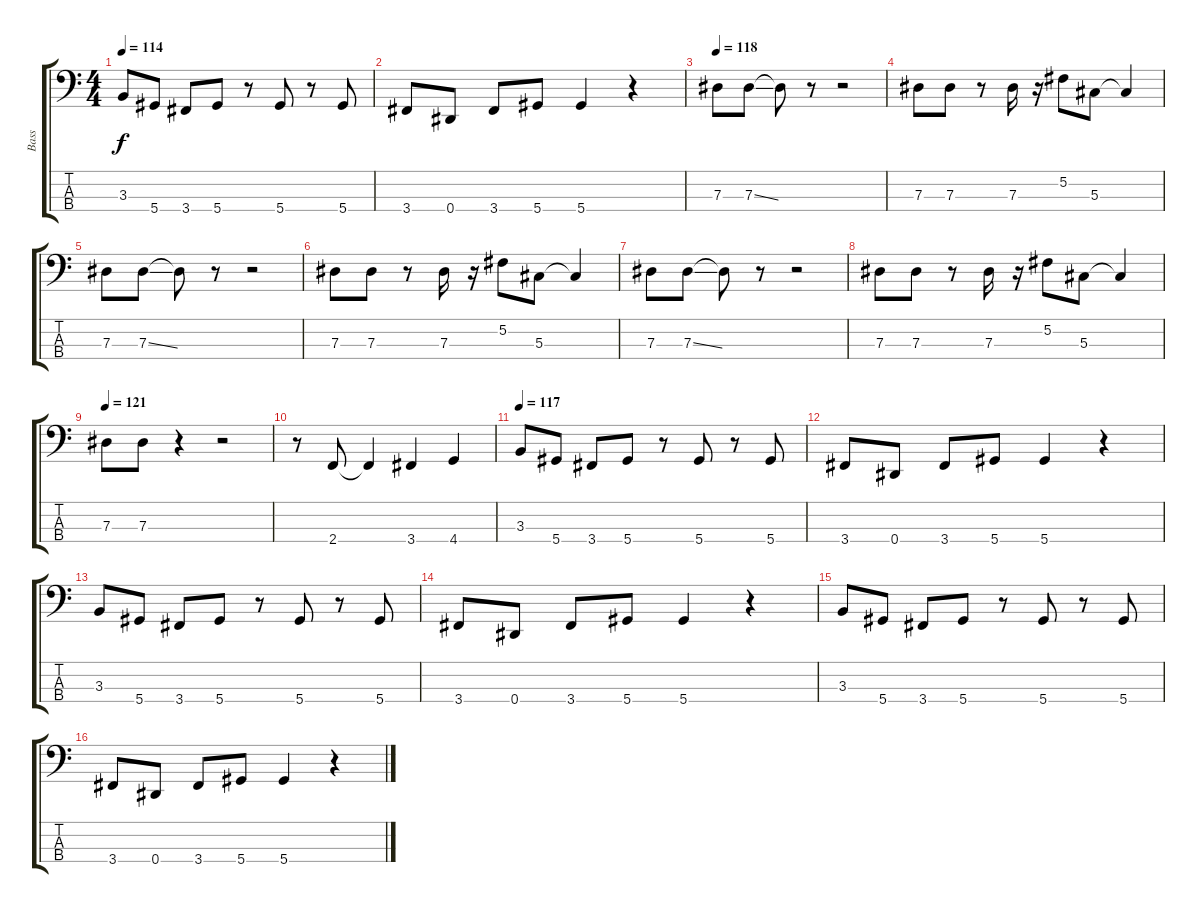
\track ("Bass" "Bass") {instrument electricbasspick}
\staff {score tabs}
\tuning (Gb2 Db2 Ab1 Eb1) {hide}
\ts (4 4)
\tempo 114
\clef f4
\ks c
3.3.8{dy f} 5.4.8 3.4.8 5.4.8 r.8 5.4.8 r.8 5.4.8 |
3.4.8 0.4.8 3.4.8 5.4.8 5.4.4 r.4 |
\tempo 118
7.3.8 7.3{ss}.8 7.3{t}.8 r.8 r.2 |
7.3.8 7.3.8 r.8 7.3.16 r.16 5.2.8 5.3.8 5.3{t}.4 |
7.3.8 7.3{ss}.8 7.3{t}.8 r.8 r.2 |
7.3.8 7.3.8 r.8 7.3.16 r.16 5.2.8 5.3.8 5.3{t}.4 |
7.3.8 7.3{ss}.8 7.3{t}.8 r.8 r.2 |
7.3.8 7.3.8 r.8 7.3.16 r.16 5.2.8 5.3.8 5.3{t}.4 |
\tempo 121
7.3.8 7.3.8 r.4 r.2 |
r.8 2.4.8 2.4{t}.4 3.4.4 4.4.4 |
\tempo 117
3.3.8 5.4.8 3.4.8 5.4.8 r.8 5.4.8 r.8 5.4.8 |
3.4.8 0.4.8 3.4.8 5.4.8 5.4.4 r.4 |
3.3.8 5.4.8 3.4.8 5.4.8 r.8 5.4.8 r.8 5.4.8 |
3.4.8 0.4.8 3.4.8 5.4.8 5.4.4 r.4 |
3.3.8 5.4.8 3.4.8 5.4.8 r.8 5.4.8 r.8 5.4.8 |
3.4.8 0.4.8 3.4.8 5.4.8 5.4.4 r.4
